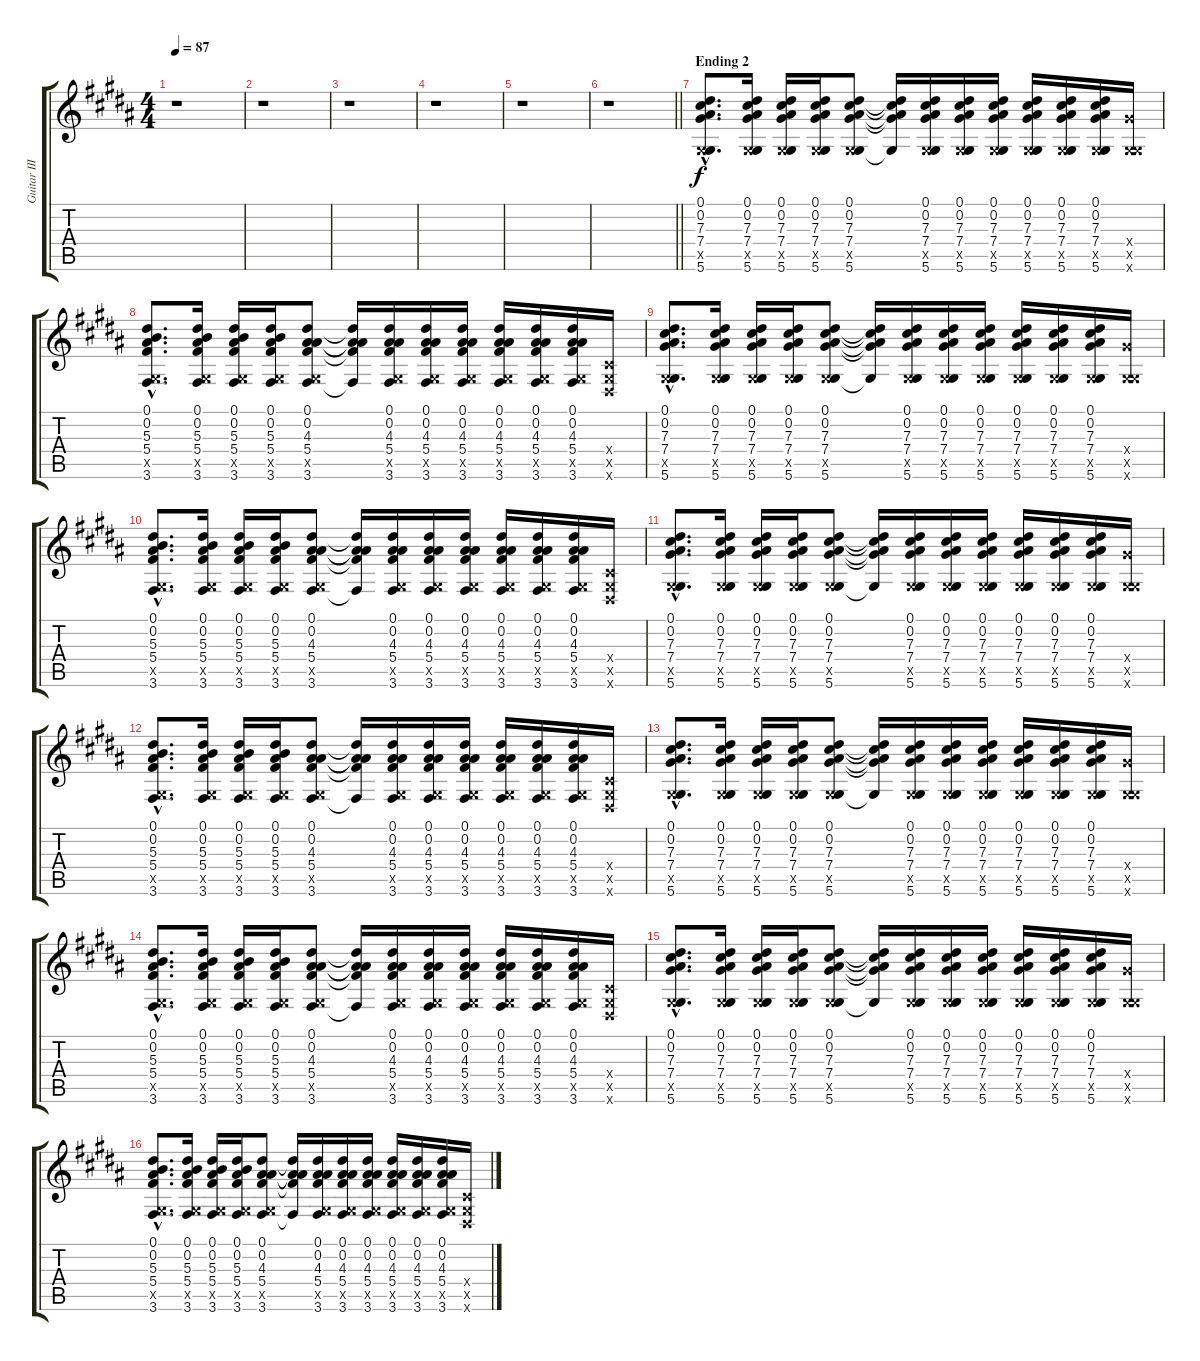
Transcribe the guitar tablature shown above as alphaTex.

\track ("Guitar III" "Guitar III") {instrument acousticguitarsteel}
\staff {score tabs}
\tuning (Eb4 Bb3 Gb3 Db3 Ab2 Eb2) {hide}
\ts (4 4)
\tempo 87
\clef g2
\ks b
r.1{dy f} |
r.1 |
r.1 |
r.1 |
r.1 |
\barLineRight lightlight
r.1 |
\section ("" "Ending 2")
(0.1{hac} 0.2{hac} 7.3{hac} 7.4{hac} 0.5{hac x} 5.6{hac}).8{d} (0.1 0.2 7.3 7.4 0.5{x} 5.6).16 (0.1 0.2 7.3 7.4 0.5{x} 5.6).16 (0.1 0.2 7.3 7.4 0.5{x} 5.6).16 (0.1 0.2 7.3 7.4 0.5{x} 5.6).8 (0.1{t} 0.2{t} 7.3{t} 7.4{t} 5.6{t}).16 (0.1 0.2 7.3 7.4 0.5{x} 5.6).16 (0.1 0.2 7.3 7.4 0.5{x} 5.6).16 (0.1 0.2 7.3 7.4 0.5{x} 5.6).16 (0.1 0.2 7.3 7.4 0.5{x} 5.6).16 (0.1 0.2 7.3 7.4 0.5{x} 5.6).16 (0.1 0.2 7.3 7.4 0.5{x} 5.6).16 (7.4{x} 0.5{x} 5.6{x}).16 |
(0.1{hac} 0.2{hac} 5.3{hac} 5.4{hac} 0.5{hac x} 3.6{hac}).8{d} (0.1 0.2 5.3 5.4 0.5{x} 3.6).16 (0.1 0.2 5.3 5.4 0.5{x} 3.6).16 (0.1 0.2 5.3 5.4 0.5{x} 3.6).16 (0.1 0.2 4.3 5.4 0.5{x} 3.6).8 (0.1{t} 0.2{t} 4.3{t} 5.4{t} 3.6{t}).16 (0.1 0.2 4.3 5.4 0.5{x} 3.6).16 (0.1 0.2 4.3 5.4 0.5{x} 3.6).16 (0.1 0.2 4.3 5.4 0.5{x} 3.6).16 (0.1 0.2 4.3 5.4 0.5{x} 3.6).16 (0.1 0.2 4.3 5.4 0.5{x} 3.6).16 (0.1 0.2 4.3 5.4 0.5{x} 3.6).16 (0.4{x} 0.5{x} 0.6{x}).16 |
(0.1{hac} 0.2{hac} 7.3{hac} 7.4{hac} 0.5{hac x} 5.6{hac}).8{d} (0.1 0.2 7.3 7.4 0.5{x} 5.6).16 (0.1 0.2 7.3 7.4 0.5{x} 5.6).16 (0.1 0.2 7.3 7.4 0.5{x} 5.6).16 (0.1 0.2 7.3 7.4 0.5{x} 5.6).8 (0.1{t} 0.2{t} 7.3{t} 7.4{t} 5.6{t}).16 (0.1 0.2 7.3 7.4 0.5{x} 5.6).16 (0.1 0.2 7.3 7.4 0.5{x} 5.6).16 (0.1 0.2 7.3 7.4 0.5{x} 5.6).16 (0.1 0.2 7.3 7.4 0.5{x} 5.6).16 (0.1 0.2 7.3 7.4 0.5{x} 5.6).16 (0.1 0.2 7.3 7.4 0.5{x} 5.6).16 (7.4{x} 0.5{x} 5.6{x}).16 |
(0.1{hac} 0.2{hac} 5.3{hac} 5.4{hac} 0.5{hac x} 3.6{hac}).8{d} (0.1 0.2 5.3 5.4 0.5{x} 3.6).16 (0.1 0.2 5.3 5.4 0.5{x} 3.6).16 (0.1 0.2 5.3 5.4 0.5{x} 3.6).16 (0.1 0.2 4.3 5.4 0.5{x} 3.6).8 (0.1{t} 0.2{t} 4.3{t} 5.4{t} 3.6{t}).16 (0.1 0.2 4.3 5.4 0.5{x} 3.6).16 (0.1 0.2 4.3 5.4 0.5{x} 3.6).16 (0.1 0.2 4.3 5.4 0.5{x} 3.6).16 (0.1 0.2 4.3 5.4 0.5{x} 3.6).16 (0.1 0.2 4.3 5.4 0.5{x} 3.6).16 (0.1 0.2 4.3 5.4 0.5{x} 3.6).16 (0.4{x} 0.5{x} 0.6{x}).16 |
(0.1{hac} 0.2{hac} 7.3{hac} 7.4{hac} 0.5{hac x} 5.6{hac}).8{d} (0.1 0.2 7.3 7.4 0.5{x} 5.6).16 (0.1 0.2 7.3 7.4 0.5{x} 5.6).16 (0.1 0.2 7.3 7.4 0.5{x} 5.6).16 (0.1 0.2 7.3 7.4 0.5{x} 5.6).8 (0.1{t} 0.2{t} 7.3{t} 7.4{t} 5.6{t}).16 (0.1 0.2 7.3 7.4 0.5{x} 5.6).16 (0.1 0.2 7.3 7.4 0.5{x} 5.6).16 (0.1 0.2 7.3 7.4 0.5{x} 5.6).16 (0.1 0.2 7.3 7.4 0.5{x} 5.6).16 (0.1 0.2 7.3 7.4 0.5{x} 5.6).16 (0.1 0.2 7.3 7.4 0.5{x} 5.6).16 (7.4{x} 0.5{x} 5.6{x}).16 |
(0.1{hac} 0.2{hac} 5.3{hac} 5.4{hac} 0.5{hac x} 3.6{hac}).8{d} (0.1 0.2 5.3 5.4 0.5{x} 3.6).16 (0.1 0.2 5.3 5.4 0.5{x} 3.6).16 (0.1 0.2 5.3 5.4 0.5{x} 3.6).16 (0.1 0.2 4.3 5.4 0.5{x} 3.6).8 (0.1{t} 0.2{t} 4.3{t} 5.4{t} 3.6{t}).16 (0.1 0.2 4.3 5.4 0.5{x} 3.6).16 (0.1 0.2 4.3 5.4 0.5{x} 3.6).16 (0.1 0.2 4.3 5.4 0.5{x} 3.6).16 (0.1 0.2 4.3 5.4 0.5{x} 3.6).16 (0.1 0.2 4.3 5.4 0.5{x} 3.6).16 (0.1 0.2 4.3 5.4 0.5{x} 3.6).16 (0.4{x} 0.5{x} 0.6{x}).16 |
(0.1{hac} 0.2{hac} 7.3{hac} 7.4{hac} 0.5{hac x} 5.6{hac}).8{d} (0.1 0.2 7.3 7.4 0.5{x} 5.6).16 (0.1 0.2 7.3 7.4 0.5{x} 5.6).16 (0.1 0.2 7.3 7.4 0.5{x} 5.6).16 (0.1 0.2 7.3 7.4 0.5{x} 5.6).8 (0.1{t} 0.2{t} 7.3{t} 7.4{t} 5.6{t}).16 (0.1 0.2 7.3 7.4 0.5{x} 5.6).16 (0.1 0.2 7.3 7.4 0.5{x} 5.6).16 (0.1 0.2 7.3 7.4 0.5{x} 5.6).16 (0.1 0.2 7.3 7.4 0.5{x} 5.6).16 (0.1 0.2 7.3 7.4 0.5{x} 5.6).16 (0.1 0.2 7.3 7.4 0.5{x} 5.6).16 (7.4{x} 0.5{x} 5.6{x}).16 |
(0.1{hac} 0.2{hac} 5.3{hac} 5.4{hac} 0.5{hac x} 3.6{hac}).8{d} (0.1 0.2 5.3 5.4 0.5{x} 3.6).16 (0.1 0.2 5.3 5.4 0.5{x} 3.6).16 (0.1 0.2 5.3 5.4 0.5{x} 3.6).16 (0.1 0.2 4.3 5.4 0.5{x} 3.6).8 (0.1{t} 0.2{t} 4.3{t} 5.4{t} 3.6{t}).16 (0.1 0.2 4.3 5.4 0.5{x} 3.6).16 (0.1 0.2 4.3 5.4 0.5{x} 3.6).16 (0.1 0.2 4.3 5.4 0.5{x} 3.6).16 (0.1 0.2 4.3 5.4 0.5{x} 3.6).16 (0.1 0.2 4.3 5.4 0.5{x} 3.6).16 (0.1 0.2 4.3 5.4 0.5{x} 3.6).16 (0.4{x} 0.5{x} 0.6{x}).16 |
(0.1{hac} 0.2{hac} 7.3{hac} 7.4{hac} 0.5{hac x} 5.6{hac}).8{d} (0.1 0.2 7.3 7.4 0.5{x} 5.6).16 (0.1 0.2 7.3 7.4 0.5{x} 5.6).16 (0.1 0.2 7.3 7.4 0.5{x} 5.6).16 (0.1 0.2 7.3 7.4 0.5{x} 5.6).8 (0.1{t} 0.2{t} 7.3{t} 7.4{t} 5.6{t}).16 (0.1 0.2 7.3 7.4 0.5{x} 5.6).16 (0.1 0.2 7.3 7.4 0.5{x} 5.6).16 (0.1 0.2 7.3 7.4 0.5{x} 5.6).16 (0.1 0.2 7.3 7.4 0.5{x} 5.6).16 (0.1 0.2 7.3 7.4 0.5{x} 5.6).16 (0.1 0.2 7.3 7.4 0.5{x} 5.6).16 (7.4{x} 0.5{x} 5.6{x}).16 |
(0.1{hac} 0.2{hac} 5.3{hac} 5.4{hac} 0.5{hac x} 3.6{hac}).8{d} (0.1 0.2 5.3 5.4 0.5{x} 3.6).16 (0.1 0.2 5.3 5.4 0.5{x} 3.6).16 (0.1 0.2 5.3 5.4 0.5{x} 3.6).16 (0.1 0.2 4.3 5.4 0.5{x} 3.6).8 (0.1{t} 0.2{t} 4.3{t} 5.4{t} 3.6{t}).16 (0.1 0.2 4.3 5.4 0.5{x} 3.6).16 (0.1 0.2 4.3 5.4 0.5{x} 3.6).16 (0.1 0.2 4.3 5.4 0.5{x} 3.6).16 (0.1 0.2 4.3 5.4 0.5{x} 3.6).16 (0.1 0.2 4.3 5.4 0.5{x} 3.6).16 (0.1 0.2 4.3 5.4 0.5{x} 3.6).16 (0.4{x} 0.5{x} 0.6{x}).16
